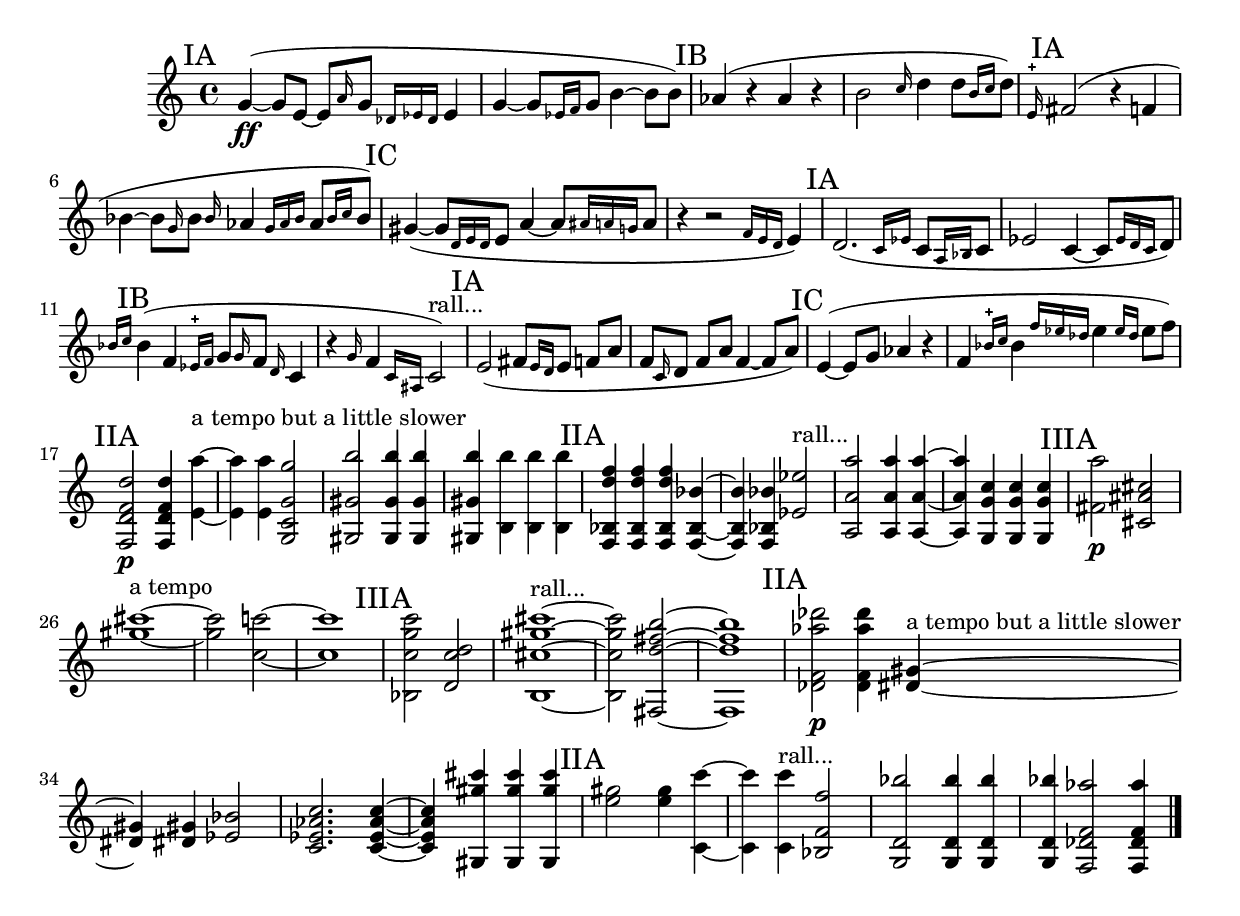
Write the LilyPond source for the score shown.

\new Voice {

|
\time 4/4
\mark "IA"
<g' >4~( \ff
<g' >8[
<e' >8~]
<e' >8[
\grace {
<a' >16
}
<g' >8]
\grace {
<des' >16[
<ees' >16
<des' >16]
}
<ees' >4
|
<g' >4~
<g' >8[
\grace {
<ees' >16[
<f' >16]
}
<g' >8]
<b' >4~
<b' >8[
<b' >8])
|
\mark "IB"
<aes' >4(
r4
<aes' >4
r4
|
<b' >2
\grace {
<c'' >16
}
<d'' >4
<d'' >8[
\grace {
<b' >16[
<c'' >16]
}
<d'' >8])
|
\grace {
<e' >16-+
}
\mark "IA"
<fis' >2(
r4
<f' >4
|
<bes' >4~
<bes' >8[
\grace {
<g' >16
}
<bes' >8]
\grace {
<bes' >16
}
<aes' >4
\grace {
<g' >16[
<aes' >16
<bes' >16]
}
<aes' >8[
\grace {
<bes' >16[
<c'' >16]
}
<bes' >8])
|
\mark "IC"
<gis' >4~(
<gis' >8[
\grace {
<d' >16[
<e' >16
<d' >16]
}
<e' >8]
<a' >4~
<a' >8[
\grace {
<ais' >16[
<a' >16
<g' >16]
}
<a' >8]
|
r4
r2
\grace {
<f' >16[
<e' >16
<d' >16]
}
<e' >4)
|
\mark "IA"
<d' >2.(
\grace {
<c' >16[
<ees' >16]
}
<c' >8[
\grace {
<a >16[
<bes >16]
}
<c' >8]
|
<ees' >2
<c' >4~
<c' >8[
\grace {
<ees' >16[
<d' >16
<c' >16]
}
<d' >8])
|
\grace {
<bes' >16[
<c'' >16]
}
\mark "IB"
<bes' >4(
<f' >4
\grace {
<ees' >16-+[
<f' >16]
}
<g' >8[
\grace {
<g' >16
}
<f' >8]
\grace {
<d' >16
}
<c' >4
|
r4
\grace {
<g' >16
}
<f' >4
\grace {
<c' >16[
<ais >16]
}
<c' >2) ^"rall..."
|
\mark "IA"
<e' >2(
<fis' >8[
\grace {
<e' >16[
<d' >16]
}
<e' >8]
<f' >8[
<a' >8]
|
<f' >8[
\grace {
<c' >16
}
<d' >8]
<f' >8[
<a' >8]
<f' >4~
<f' >8[
<a' >8])
|
\mark "IC"
<e' >4~(
<e' >8[
<g' >8]
<aes' >4
r4
|
<f' >4
\grace {
<bes' >16-+[
<c'' >16]
}
<bes' >4
\grace {
<f'' >16[
<ees'' >16
<des'' >16]
}
<ees'' >4
\grace {
<ees'' >16[
<des'' >16]
}
<ees'' >8[
<f'' >8])
|
\mark "IIA"
<d' d'' f' f >2 \p
<d' d'' f' f >4
<a'' e' >4~ ^"a tempo but a little slower"
|
<a'' e' >4
<a'' e' >4
<g c' g' g'' >2
|
<gis' b'' gis >2
<gis' b'' gis >4
<gis' b'' gis >4
|
<gis' b'' gis >4
<b b'' >4
<b b'' >4
<b b'' >4
|
\mark "IIA"
<d'' f'' f bes >4
<d'' f'' f bes >4
<d'' f'' f bes >4
<f bes' bes >4~
|
<f bes' bes >4
<f bes' bes >4
<ees'' ees' >2 ^"rall..."
|
<a' a'' a >2
<a' a'' a >4
<a' a'' a >4~
|
<a' a'' a >4
<c'' g g' >4
<c'' g g' >4
<c'' g g' >4
|
\mark "IIIA"
<fis' a'' >2 \p
<cis' ais' cis'' >2
|
<gis'' cis''' >1~ ^"a tempo"
|
<gis'' cis''' >2
<c'' c''' >2~
|
<c'' c''' >1
|
\mark "IIIA"
<c'' c''' g'' bes >2
<c'' d'' d' >2
|
<b gis'' cis'' cis''' >1~ ^"rall..."
|
<b gis'' cis'' cis''' >2
<fis'' fis d'' b'' >2~
|
<fis'' fis d'' b'' >1
|
\mark "IIA"
<des''' aes'' f' des' >2 \p
<des''' aes'' f' des' >4
<dis' gis' >4~ ^"a tempo but a little slower"
|
<dis' gis' >4
<dis' gis' >4
<bes' ees' >2
|
<aes' c' c'' ees' >2.
<aes' c' c'' ees' >4~
|
<aes' c' c'' ees' >4
<gis gis'' cis''' >4
<gis gis'' cis''' >4
<gis gis'' cis''' >4
|
\mark "IIA"
<e'' gis'' >2
<e'' gis'' >4
<c' c''' >4~
|
<c' c''' >4
<c' c''' >4 ^"rall..."
<f'' f' bes >2
|
<d' g bes'' >2
<d' g bes'' >4
<d' g bes'' >4
|
<d' g bes'' >4
<des' f f' aes'' >2
<des' f f' aes'' >4

\bar "|."
}